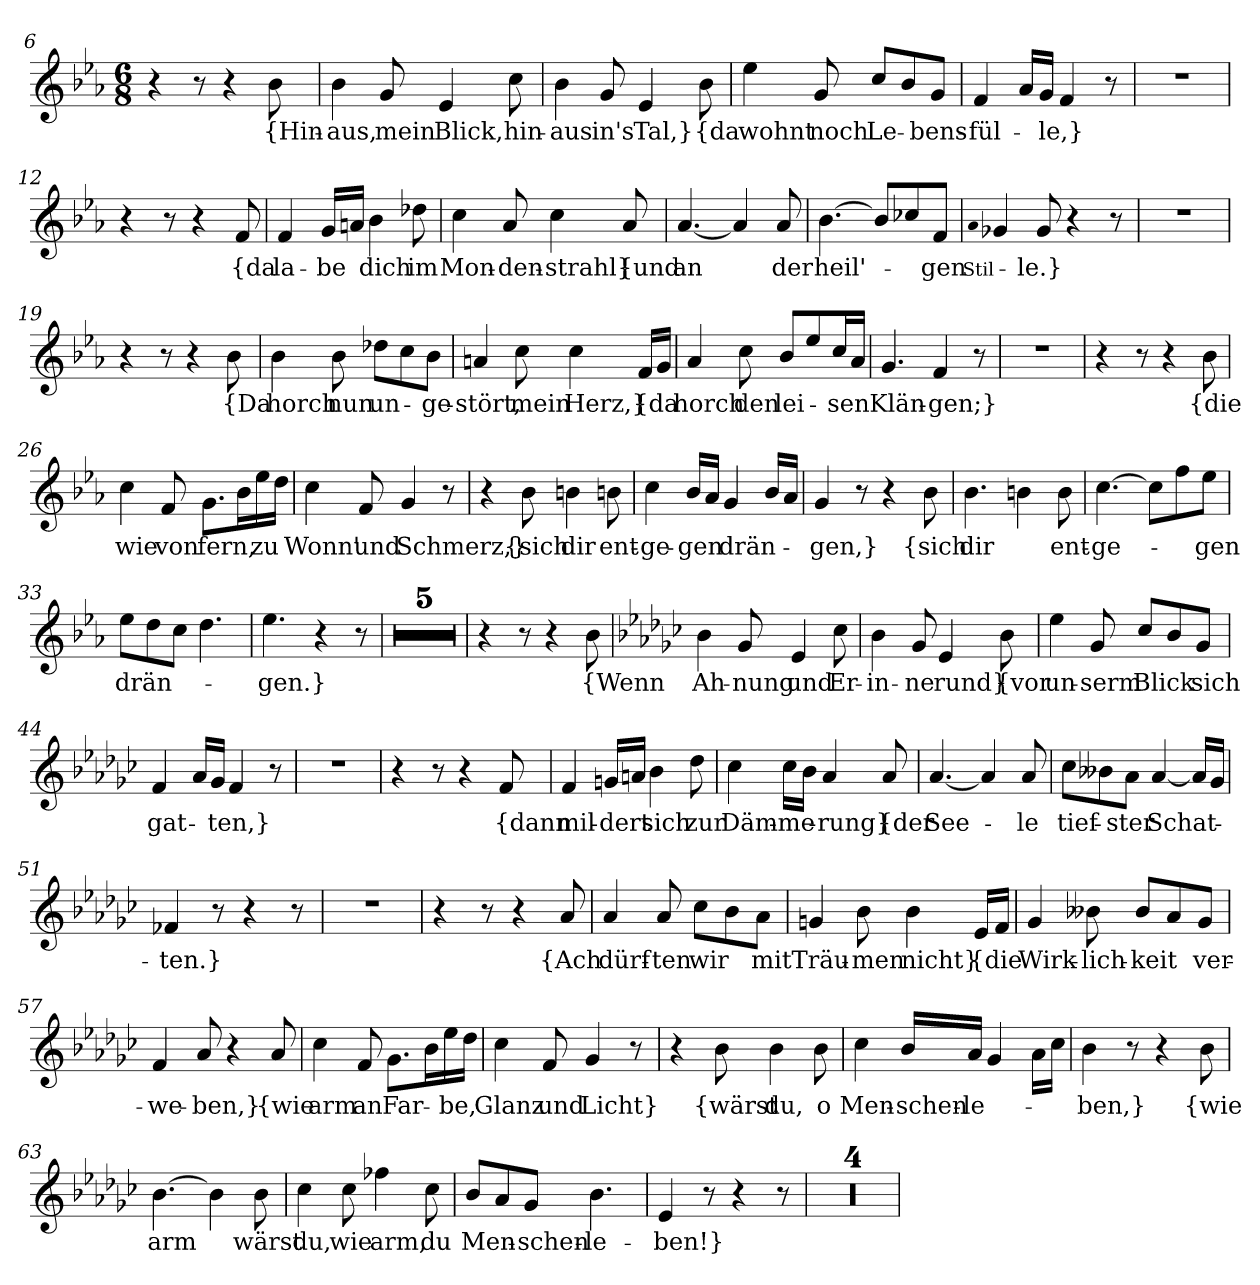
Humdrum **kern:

**kern	**text
*part1	*part1
*staff1	*staff1
*clefG2	*
*k[b-e-a-]	*
*M6/8	*
=6	=6
4r	.
8r	.
4r	.
8b-	{Hin-
=7	=7
4b-	-aus,
8g	mein
4e-	Blick,
8cc	hin-
=8	=8
4b-	-aus
8g	in's
4e-	Tal,}
8b-	{da
=9	=9
4ee-	wohnt
8g	noch
8cc/L	Le-
8b-/	.
8g/J	-bens-
=10	=10
4f	-fül-
16a-/LL	.
16g/JJ	.
4f	-le,}
8r	.
=11	=11
2.r	.
=12	=12
4r	.
8r	.
4r	.
8f	{da
=13	=13
4f	la-
16g/LL	-be
16an/JJ	.
4b-	dich
8dd-X	im
=14	=14
4cc	Mon-
8a-	-den-
4cc	-strahl}
8a-	{und
=15	=15
[4.a-	an
4a-]	.
8a-	der
=16	=16
[4.b-	heil'-
8b-/L]	.
8cc-X/	.
8f/J	-gen
=17	=17
qa-	Stil-
4g-X	.
8g-	-le.}
4r	.
8r	.
=18	=18
2.r	.
=19	=19
4r	.
8r	.
4r	.
8b-	{Da
=20	=20
4b-	horch
8b-	nun
8dd-X\L	un-
8cc\	.
8b-\J	-ge-
=21	=21
4an	-stört,
8cc	mein
4cc	Herz,}
16f/LL	{da
16g/JJ	.
=22	=22
4a-	horch
8cc	den
8b-/L	lei-
8ee-/	.
16cc/L	-sen
16a-/JJ	.
=23	=23
4.g	Klän-
4f	-gen;}
8r	.
=24	=24
2.r	.
=25	=25
4r	.
8r	.
4r	.
8b-	{die
=26	=26
4cc	wie
8f	von
8.g\L	fern,
16b-\L	.
16ee-\	zu
16dd\JJ	.
=27	=27
4cc	Wonn'
8f	und
4g	Schmerz,}
8r	.
=28	=28
4r	.
8b-	{sich
4bn	dir
8bn	ent-
=29	=29
4cc	-ge-
16b-/LL	-gen
16a-/JJ	.
4g	drän-
16b-/LL	.
16a-/JJ	.
=30	=30
4g	-gen,}
8r	.
4r	.
8b-	{sich
=31	=31
4.b-	dir
4bn	.
8b	ent-
=32	=32
[4.cc	-ge-
8cc\L]	.
8ff\	.
8ee-\J	-gen
=33	=33
8ee-\L	drän-
8dd\	.
8cc\J	.
4.dd	.
=34	=34
4.ee-	-gen.}
4r	.
8r	.
=35	=35
2.r	.
=36	=36
2.r	.
=37	=37
2.r	.
=38	=38
2.r	.
=39	=39
2.r	.
=40	=40
4r	.
8r	.
4r	.
8b-	{Wenn
=41	=41
*k[b-e-a-d-g-c-]	*
4b-	Ah-
8g-	-nung
4e-	und
8cc-	Er-
=42	=42
4b-	-in-
8g-	-ne
4e-	rund}
8b-	{vor
=43	=43
4ee-	un-
8g-	-serm
8cc-/L	Blick
8b-/	.
8g-/J	sich
=44	=44
4f	gat-
16a-/LL	.
16g-/JJ	.
4f	-ten,}
8r	.
=45	=45
2.r	.
=46	=46
4r	.
8r	.
4r	.
8f	{dann
=47	=47
4f	mil-
16gn/LL	-dert
16an/JJ	.
4b-	sich
8dd-	zur
=48	=48
4cc-	Däm-
16cc-\LL	-me-
16b-\JJ	.
4a-	-rung}
8a-	{der
=49	=49
[4.a-	See-
4a-]	.
8a-	-le
=50	=50
8cc-\L	tief-
8b--X\	.
8a-\J	-ster
[4a-	Schat-
16a-/LL]	.
16g-/JJ	.
=51	=51
4f-X	-ten.}
8r	.
4r	.
8r	.
=52	=52
2.r	.
=53	=53
4r	.
8r	.
4r	.
8a-	{Ach
=54	=54
4a-	dürf-
8a-	-ten
8cc-\L	wir
8b-\	.
8a-\J	mit
=55	=55
4gn	Träu-
8b-	-men
4b-	nicht}
16e-/LL	{die
16f/JJ	.
=56	=56
4g-	Wirk-
8b--X	-lich-
8b--/L	-keit
8a-/	.
8g-/J	ver-
=57	=57
4f	-we-
8a-	-ben,}
4r	.
8a-	{wie
=58	=58
4cc-	arm
8f	an
8.g-\L	Far-
16b-\L	.
16ee-\	-be,
16dd-\JJ	.
=59	=59
4cc-	Glanz
8f	und
4g-	Licht}
8r	.
=60	=60
4r	.
8b-	{wärst
4b-	du,
8b-	o
=61	=61
4cc-	Men-
16b-/LL	-schen-
16a-/JJ	-le-
4g-	.
16a-\LL	.
16cc-\JJ	.
=62	=62
4b-	-ben,}
8r	.
4r	.
8b-	{wie
=63	=63
[4.b-	arm
4b-]	.
8b-	wärst
=64	=64
4cc-	du,
8cc-	wie
4ff-X	arm,
8cc-	du
=65	=65
8b-/L	Men-
8a-/	.
8g-/J	-schen-
4.b-	-le-
=66	=66
4e-	-ben!}
8r	.
4r	.
8r	.
=67	=67
2.r	.
=68	=68
2.r	.
=69	=69
2.r	.
=70	=70
2.r	.
=	=
*-	*-
